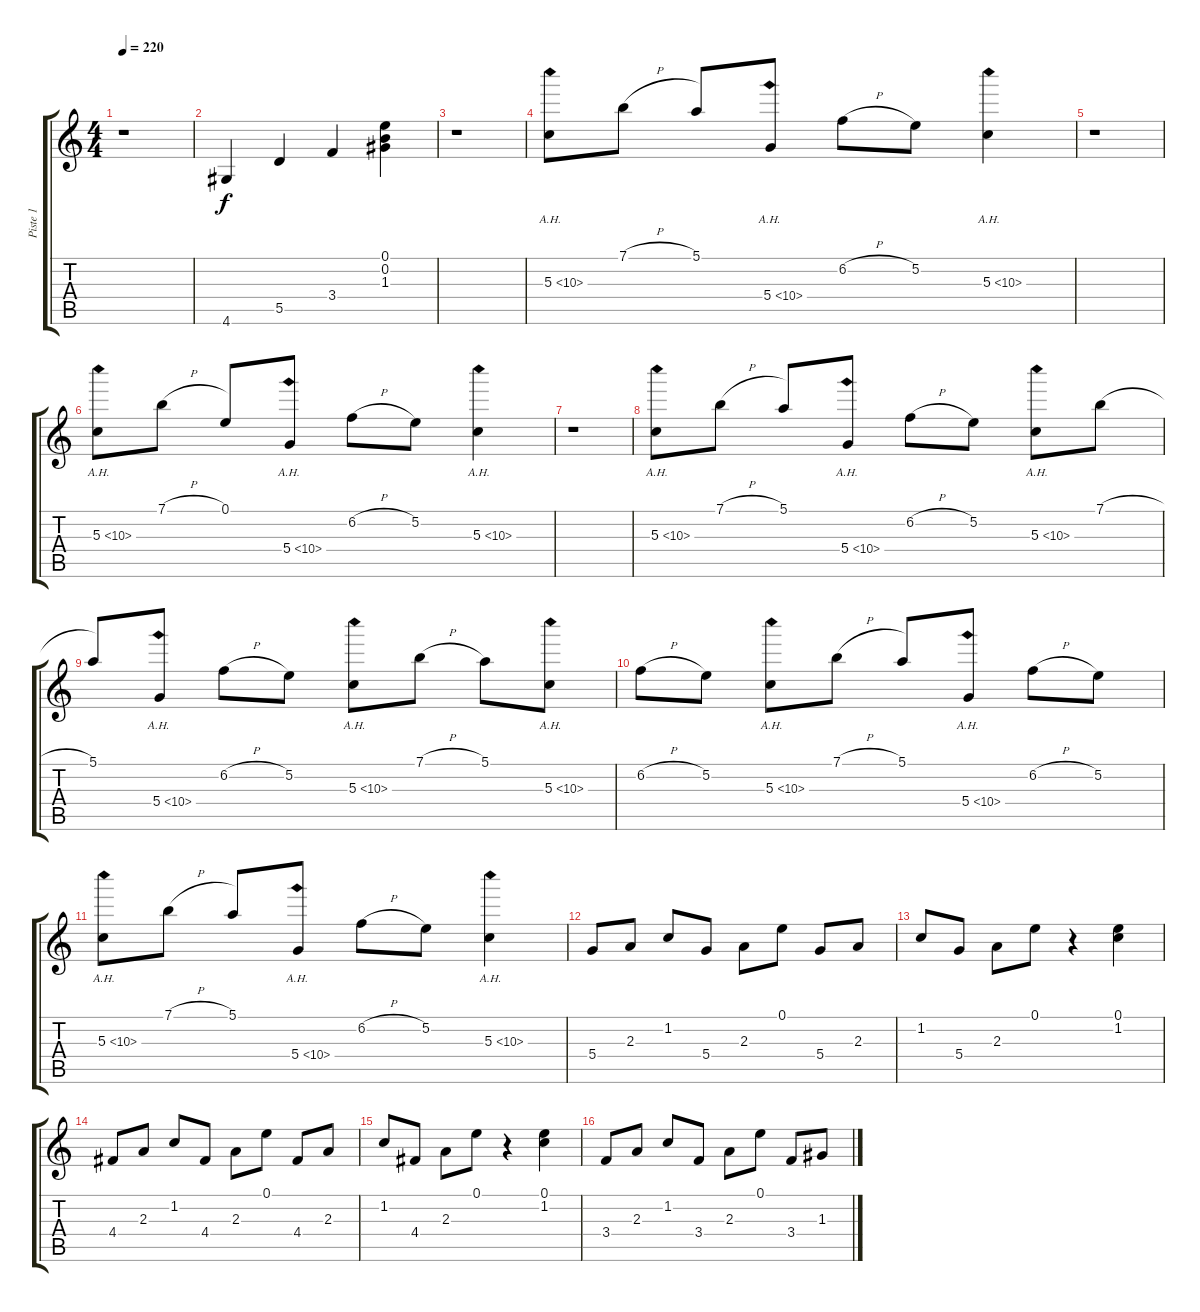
\track ("Piste 1" "Piste 1") {instrument acousticguitarnylon}
\staff {score tabs}
\tuning (E4 B3 G3 D3 A2 E2) {hide}
\ts (4 4)
\tempo 220
\clef g2
\ks c
r.1{dy f} |
4.6.4 5.5.4 3.4.4 (0.1 0.2 1.3).4 |
r.1 |
5.3{ah 5}.8 7.1{h}.8 5.1.8 5.4{ah 5}.8 6.2{h}.8 5.2.8 5.3{ah 5}.4 |
r.1 |
5.3{ah 5}.8 7.1{h}.8 0.1.8 5.4{ah 5}.8 6.2{h}.8 5.2.8 5.3{ah 5}.4 |
r.1 |
5.3{ah 5}.8 7.1{h}.8 5.1.8 5.4{ah 5}.8 6.2{h}.8 5.2.8 5.3{ah 5}.8 7.1{h}.8 |
5.1.8 5.4{ah 5}.8 6.2{h}.8 5.2.8 5.3{ah 5}.8 7.1{h}.8 5.1.8 5.3{ah 5}.8 |
6.2{h}.8 5.2.8 5.3{ah 5}.8 7.1{h}.8 5.1.8 5.4{ah 5}.8 6.2{h}.8 5.2.8 |
5.3{ah 5}.8 7.1{h}.8 5.1.8 5.4{ah 5}.8 6.2{h}.8 5.2.8 5.3{ah 5}.4 |
5.4.8 2.3.8 1.2.8 5.4.8 2.3.8 0.1.8 5.4.8 2.3.8 |
1.2.8 5.4.8 2.3.8 0.1.8 r.4 (0.1 1.2).4 |
4.4.8 2.3.8 1.2.8 4.4.8 2.3.8 0.1.8 4.4.8 2.3.8 |
1.2.8 4.4.8 2.3.8 0.1.8 r.4 (0.1 1.2).4 |
3.4.8 2.3.8 1.2.8 3.4.8 2.3.8 0.1.8 3.4.8 1.3.8
